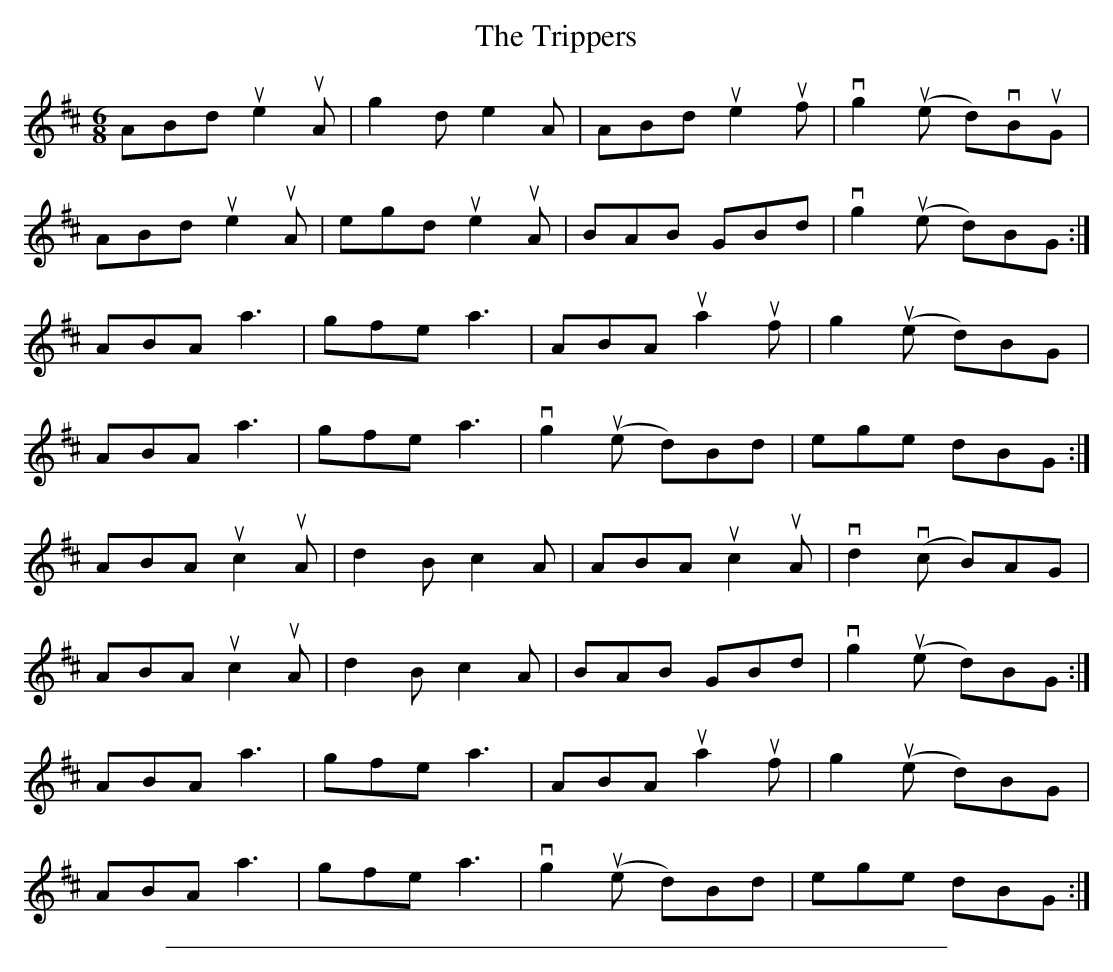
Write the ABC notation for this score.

X:1
T: The Trippers
M:6/8
L:1/8
K:GLyd
ABd ue2uA | g2d e2A | ABd ue2uf | vg2(ue d)vBuG|
ABd ue2uA | egd ue2uA | BAB GBd | vg2 (ue d)BG :|
ABA a3 | gfe a3 | ABA ua2uf | g2 (ue d)BG |
ABA a3 | gfe a3 | vg2 (ue d)Bd | ege dBG :|
ABA uc2uA | d2B c2A | ABA uc2uA | vd2(vc B)AG |
ABA uc2uA | d2B c2A | BAB GBd | vg2 (ue d)BG :|
ABA a3 | gfe a3 | ABA ua2uf | g2 (ue d)BG |
ABA a3 | gfe a3 | vg2 (ue d)Bd | ege dBG :|
